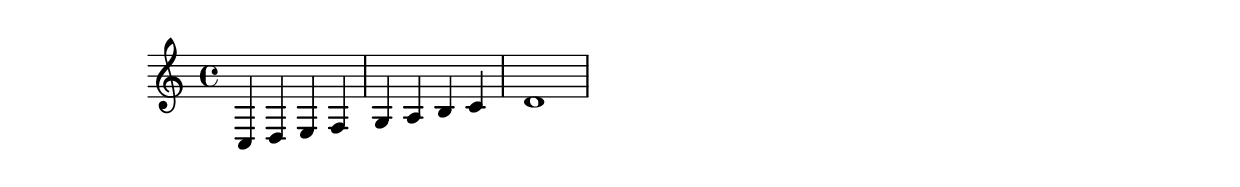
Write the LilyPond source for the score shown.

\version "2.18.2"

ldMusic = \relative c {
  << \new Voice = "voice1" {
    c4 d e f g a b c d1
  } >>
}

\book {
  \header {
  }

  \score {
    <<
    \new Staff = Staff \with { }
    \context Staff = Staff {
      \ldMusic
    }
    >>
  }
}
